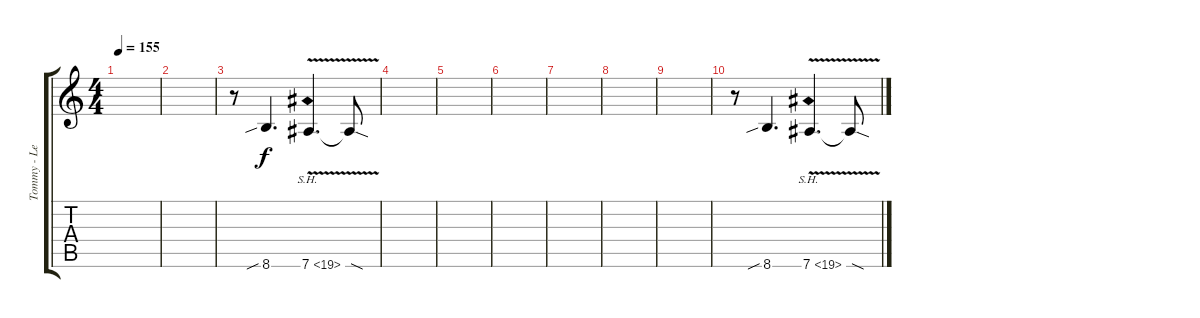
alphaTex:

\track ("Tommy - Lead Guitar" "Tommy - Le") {instrument distortionguitar}
\staff {score tabs}
\tuning (Eb4 Bb3 Gb3 Db3 Ab2 Eb2) {hide}
\ts (4 4)
\tempo 155
\clef g2
\ks c
|
|
r.8 8.6{sib}.4{d} 7.6{sh 12 v}.4{d} 7.6{sod t}.8 |
|
|
|
|
|
|
r.8 8.6{sib}.4{d} 7.6{sh 12 v}.4{d} 7.6{sod t}.8
